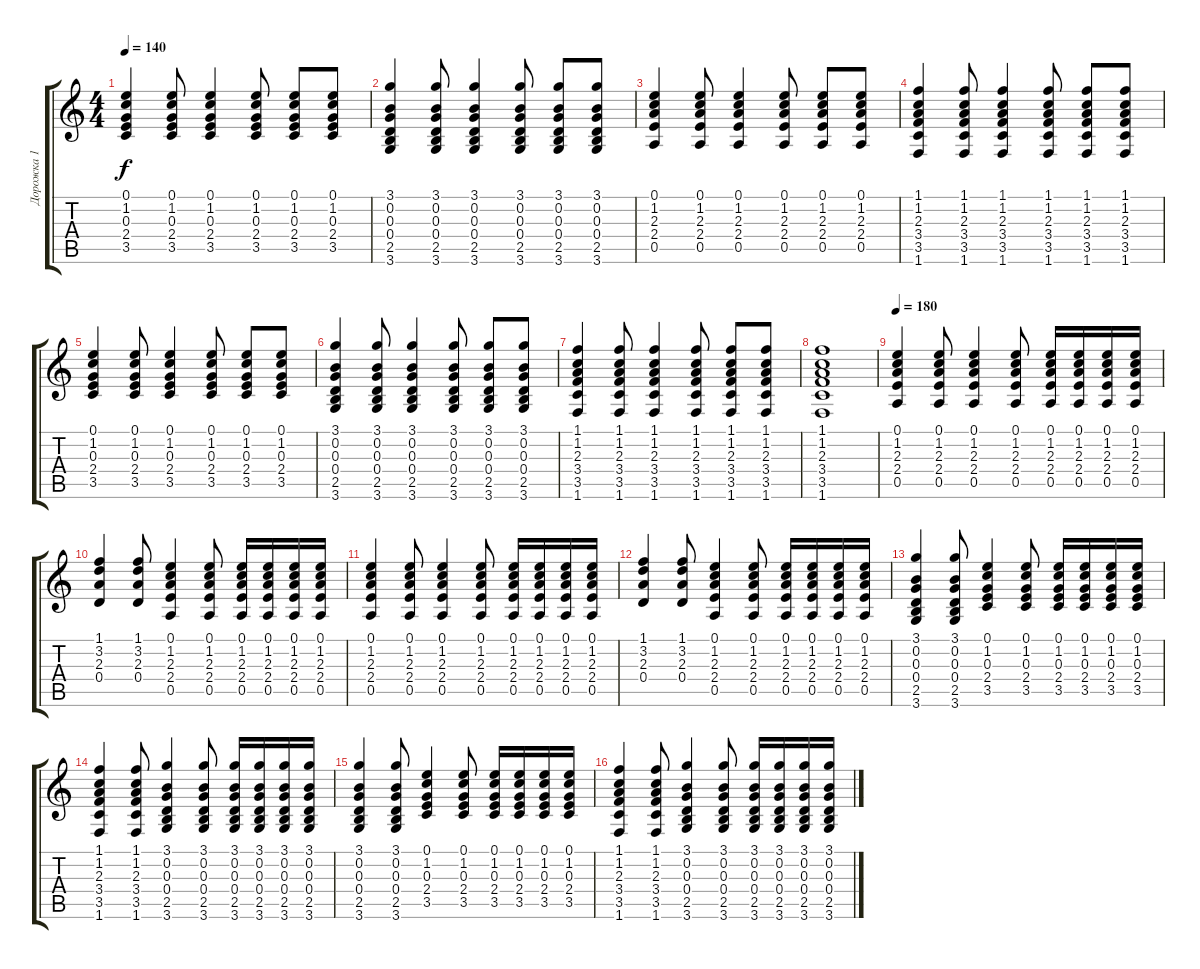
\track ("Дорожка 1" "Дорожка 1") {instrument acousticguitarsteel}
\staff {score tabs}
\tuning (E4 B3 G3 D3 A2 E2) {hide}
\ts (4 4)
\tempo 140
\clef g2
\ks c
(0.1 1.2 0.3 2.4 3.5).4{dy f} (0.1 1.2 0.3 2.4 3.5).8 (0.1 1.2 0.3 2.4 3.5).4 (0.1 1.2 0.3 2.4 3.5).8 (0.1 1.2 0.3 2.4 3.5).8 (0.1 1.2 0.3 2.4 3.5).8 |
(3.1 0.2 0.3 0.4 2.5 3.6).4 (3.1 0.2 0.3 0.4 2.5 3.6).8 (3.1 0.2 0.3 0.4 2.5 3.6).4 (3.1 0.2 0.3 0.4 2.5 3.6).8 (3.1 0.2 0.3 0.4 2.5 3.6).8 (3.1 0.2 0.3 0.4 2.5 3.6).8 |
(0.1 1.2 2.3 2.4 0.5).4 (0.1 1.2 2.3 2.4 0.5).8 (0.1 1.2 2.3 2.4 0.5).4 (0.1 1.2 2.3 2.4 0.5).8 (0.1 1.2 2.3 2.4 0.5).8 (0.1 1.2 2.3 2.4 0.5).8 |
(1.1 1.2 2.3 3.4 3.5 1.6).4 (1.1 1.2 2.3 3.4 3.5 1.6).8 (1.1 1.2 2.3 3.4 3.5 1.6).4 (1.1 1.2 2.3 3.4 3.5 1.6).8 (1.1 1.2 2.3 3.4 3.5 1.6).8 (1.1 1.2 2.3 3.4 3.5 1.6).8 |
(0.1 1.2 0.3 2.4 3.5).4 (0.1 1.2 0.3 2.4 3.5).8 (0.1 1.2 0.3 2.4 3.5).4 (0.1 1.2 0.3 2.4 3.5).8 (0.1 1.2 0.3 2.4 3.5).8 (0.1 1.2 0.3 2.4 3.5).8 |
(3.1 0.2 0.3 0.4 2.5 3.6).4 (3.1 0.2 0.3 0.4 2.5 3.6).8 (3.1 0.2 0.3 0.4 2.5 3.6).4 (3.1 0.2 0.3 0.4 2.5 3.6).8 (3.1 0.2 0.3 0.4 2.5 3.6).8 (3.1 0.2 0.3 0.4 2.5 3.6).8 |
(1.1 1.2 2.3 3.4 3.5 1.6).4 (1.1 1.2 2.3 3.4 3.5 1.6).8 (1.1 1.2 2.3 3.4 3.5 1.6).4 (1.1 1.2 2.3 3.4 3.5 1.6).8 (1.1 1.2 2.3 3.4 3.5 1.6).8 (1.1 1.2 2.3 3.4 3.5 1.6).8 |
(1.1 1.2 2.3 3.4 3.5 1.6).1 |
\tempo 180
(0.1 1.2 2.3 2.4 0.5).4 (0.1 1.2 2.3 2.4 0.5).8 (0.1 1.2 2.3 2.4 0.5).4 (0.1 1.2 2.3 2.4 0.5).8 (0.1 1.2 2.3 2.4 0.5).16 (0.1 1.2 2.3 2.4 0.5).16 (0.1 1.2 2.3 2.4 0.5).16 (0.1 1.2 2.3 2.4 0.5).16 |
(1.1 3.2 2.3 0.4).4 (1.1 3.2 2.3 0.4).8 (0.1 1.2 2.3 2.4 0.5).4 (0.1 1.2 2.3 2.4 0.5).8 (0.1 1.2 2.3 2.4 0.5).16 (0.1 1.2 2.3 2.4 0.5).16 (0.1 1.2 2.3 2.4 0.5).16 (0.1 1.2 2.3 2.4 0.5).16 |
(0.1 1.2 2.3 2.4 0.5).4 (0.1 1.2 2.3 2.4 0.5).8 (0.1 1.2 2.3 2.4 0.5).4 (0.1 1.2 2.3 2.4 0.5).8 (0.1 1.2 2.3 2.4 0.5).16 (0.1 1.2 2.3 2.4 0.5).16 (0.1 1.2 2.3 2.4 0.5).16 (0.1 1.2 2.3 2.4 0.5).16 |
(1.1 3.2 2.3 0.4).4 (1.1 3.2 2.3 0.4).8 (0.1 1.2 2.3 2.4 0.5).4 (0.1 1.2 2.3 2.4 0.5).8 (0.1 1.2 2.3 2.4 0.5).16 (0.1 1.2 2.3 2.4 0.5).16 (0.1 1.2 2.3 2.4 0.5).16 (0.1 1.2 2.3 2.4 0.5).16 |
(3.1 0.2 0.3 0.4 2.5 3.6).4 (3.1 0.2 0.3 0.4 2.5 3.6).8 (0.1 1.2 0.3 2.4 3.5).4 (0.1 1.2 0.3 2.4 3.5).8 (0.1 1.2 0.3 2.4 3.5).16 (0.1 1.2 0.3 2.4 3.5).16 (0.1 1.2 0.3 2.4 3.5).16 (0.1 1.2 0.3 2.4 3.5).16 |
(1.1 1.2 2.3 3.4 3.5 1.6).4 (1.1 1.2 2.3 3.4 3.5 1.6).8 (3.1 0.2 0.3 0.4 2.5 3.6).4 (3.1 0.2 0.3 0.4 2.5 3.6).8 (3.1 0.2 0.3 0.4 2.5 3.6).16 (3.1 0.2 0.3 0.4 2.5 3.6).16 (3.1 0.2 0.3 0.4 2.5 3.6).16 (3.1 0.2 0.3 0.4 2.5 3.6).16 |
(3.1 0.2 0.3 0.4 2.5 3.6).4 (3.1 0.2 0.3 0.4 2.5 3.6).8 (0.1 1.2 0.3 2.4 3.5).4 (0.1 1.2 0.3 2.4 3.5).8 (0.1 1.2 0.3 2.4 3.5).16 (0.1 1.2 0.3 2.4 3.5).16 (0.1 1.2 0.3 2.4 3.5).16 (0.1 1.2 0.3 2.4 3.5).16 |
(1.1 1.2 2.3 3.4 3.5 1.6).4 (1.1 1.2 2.3 3.4 3.5 1.6).8 (3.1 0.2 0.3 0.4 2.5 3.6).4 (3.1 0.2 0.3 0.4 2.5 3.6).8 (3.1 0.2 0.3 0.4 2.5 3.6).16 (3.1 0.2 0.3 0.4 2.5 3.6).16 (3.1 0.2 0.3 0.4 2.5 3.6).16 (3.1 0.2 0.3 0.4 2.5 3.6).16
